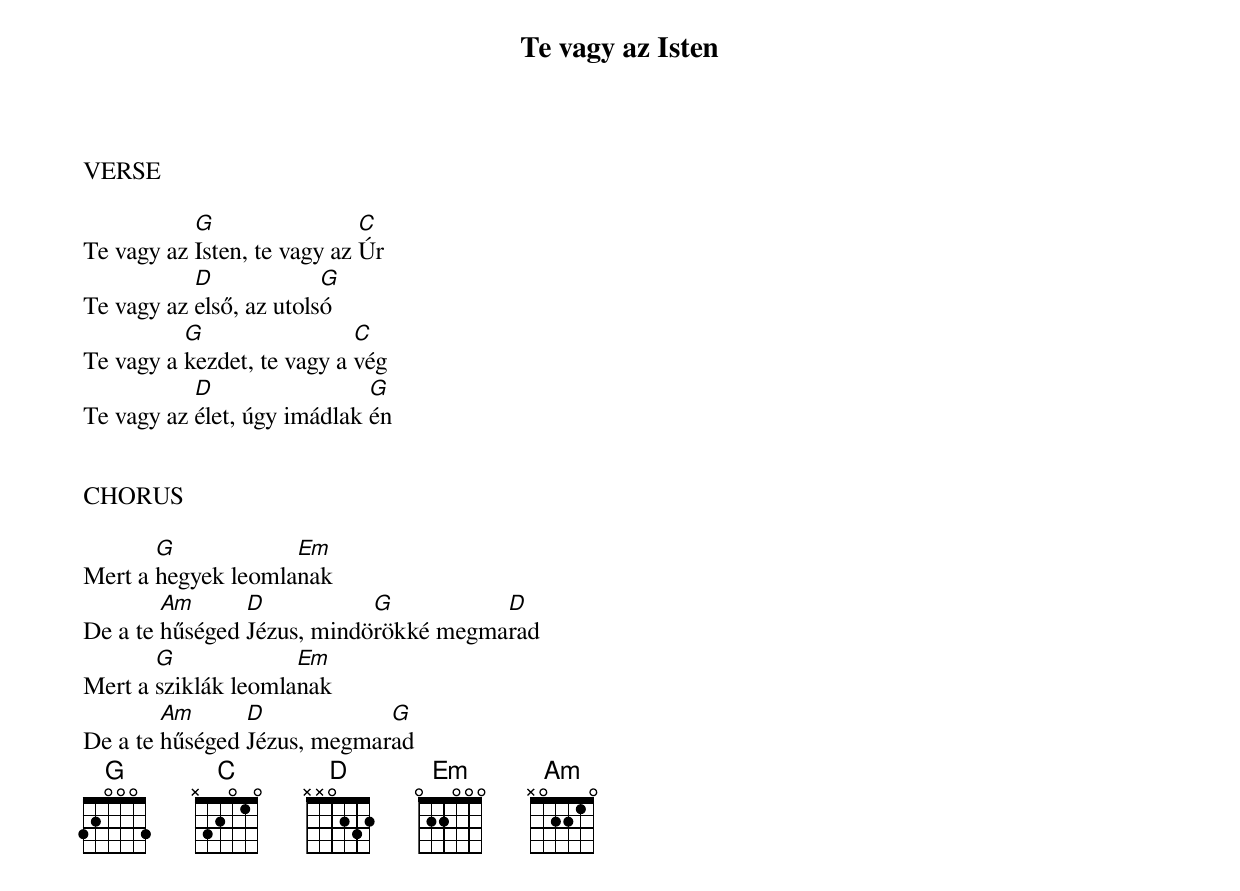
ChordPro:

{title: Te vagy az Isten}
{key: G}
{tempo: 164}
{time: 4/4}
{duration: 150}



VERSE

Te vagy az [G]Isten, te vagy az [C]Úr
Te vagy az [D]első, az utols[G]ó
Te vagy a [G]kezdet, te vagy a [C]vég
Te vagy az [D]élet, úgy imádlak [G]én


CHORUS

Mert a [G]hegyek leomla[Em]nak
De a te [Am]hűséged [D]Jézus, mindö[G]rökké megma[D]rad
Mert a [G]sziklák leomla[Em]nak
De a te [Am]hűséged [D]Jézus, megmar[G]ad
